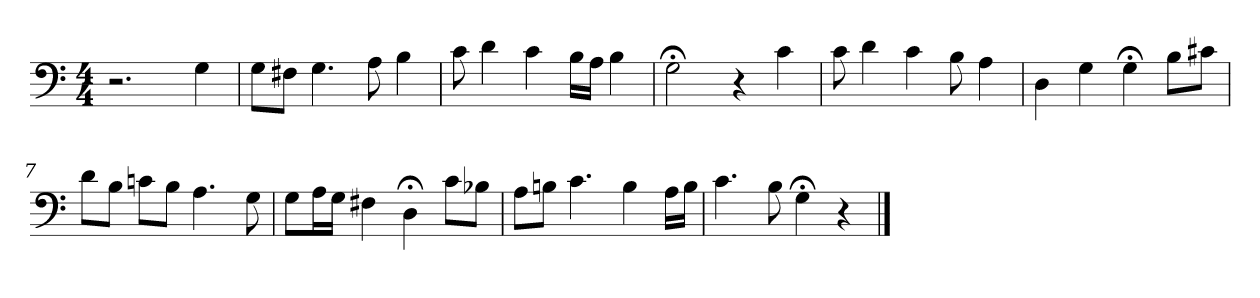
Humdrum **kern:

**kern
*part1
*staff1
*clefF4
*k[]
*C:
*M4/4
=1
2.r
4G
=2
8G\L
8F#X\J
4.G
8A
4B
=3
8c
4d
4c
16B\LL
16A\JJ
4B
=4
2G;<
4r
4c
=5
8c
4d
4c
8B
4A
=6
4D
4G
4G;<
8B\L
8c#X\J
=7
8d\L
8B\J
8cn\L
8B\J
4.A
8G
=8
8G\L
16A\L
16G\JJ
4F#X
4D;<
8c\L
8B-X\J
=9
8A\L
8Bn\J
4.c
4B
16A\LL
16B\JJ
=10
4.c
8B
4G;<
4r
==
*-
